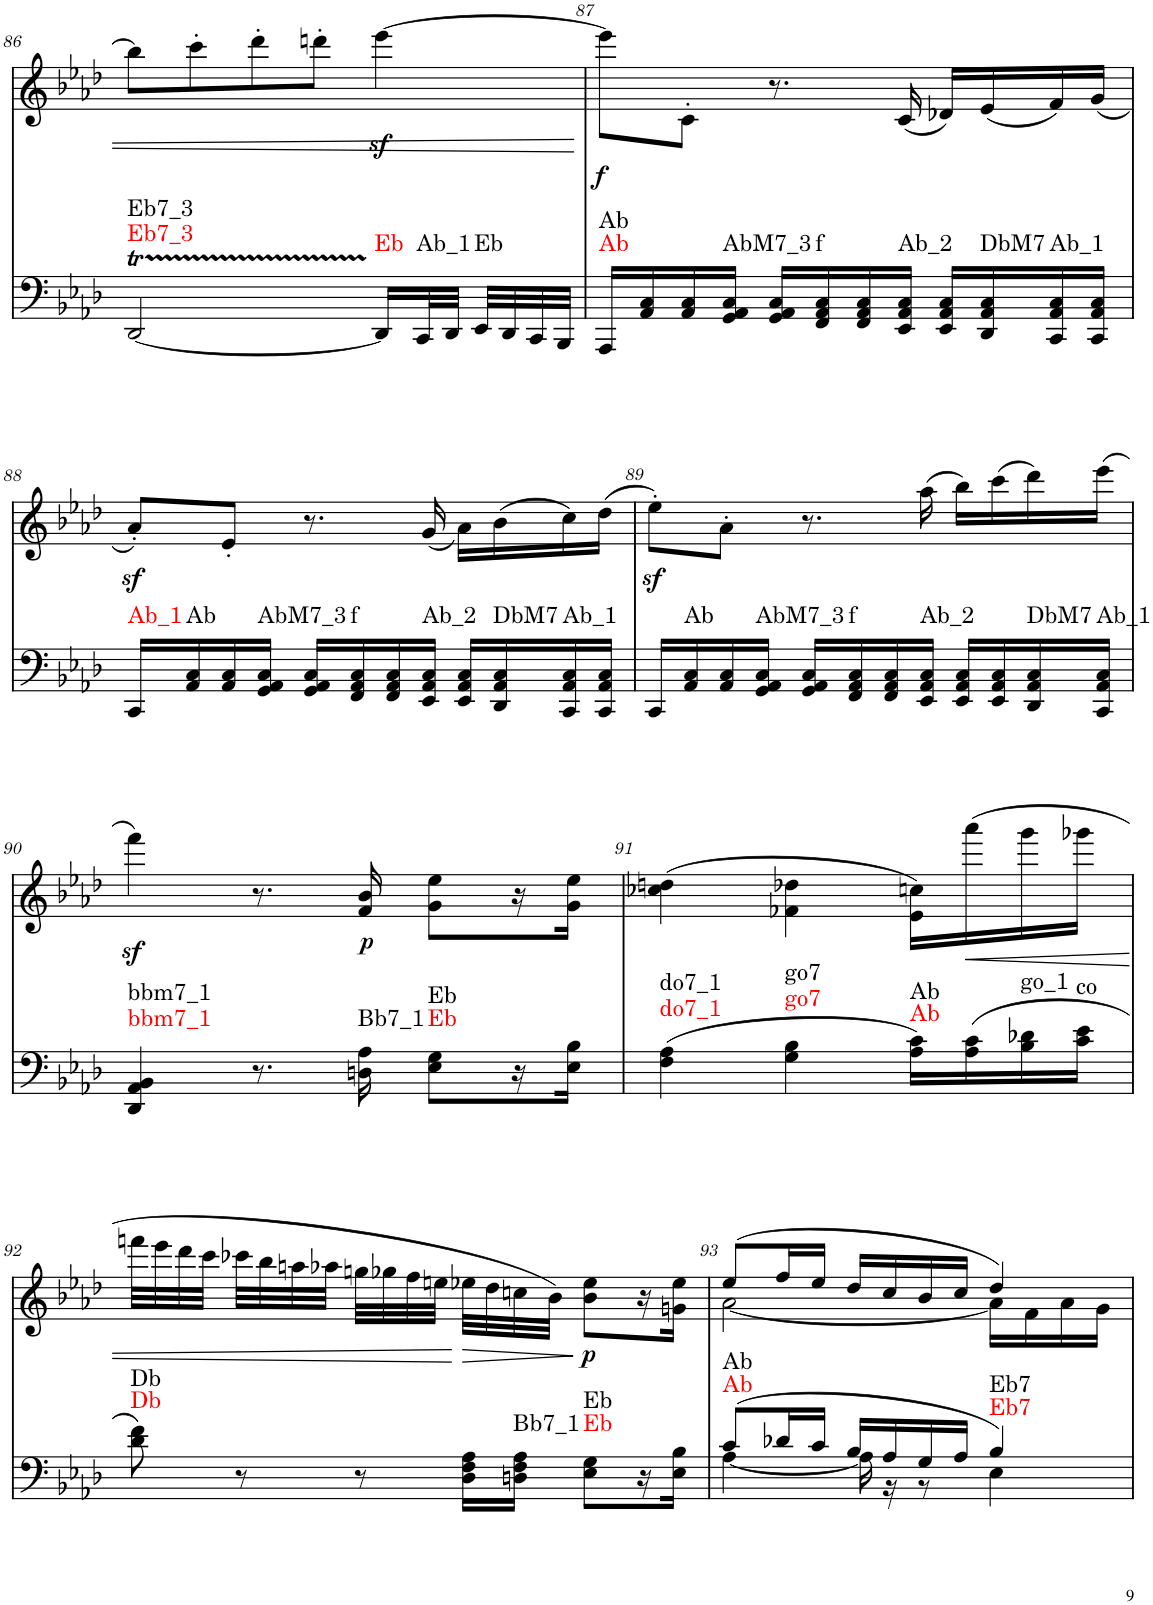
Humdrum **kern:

**kern	**harte	**kern	**text	**dynam
*part2	*part2	*part1	*part1	*part1
*staff2	*	*staff1	*staff1	*staff1
*I"Piano	*	*I"Piano	*	*
*I'Pno	*	*I'Pno	*	*
!!LO:PB:g=z
*clefF4	*	*clefG2	*	*
*k[b-e-a-d-]	*	*k[b-e-a-d-]	*	*
*M3/4	*	*M3/4	*	*
=86	=86	=86	=86	=86
!	!LO:H:n=1:kt=Eb7_3	!	!	!
!	!LO:H:n=2:kt=Eb7_3	!	!	!
[2DD-T/	N N	8bb-\L]	.	.
.	.	8ccc'\	.	.
.	.	8ddd-'\	.	.
.	.	8dddn'\J	.	.
!	!LO:H:kt=Eb	!	!	!
16DD-/LL]	N	[4eee-z<\	.	.
!	!LO:H:kt=Ab_1	!	!	!
32CC/L	N	.	.	.
32DD-/JJJ	.	.	.	.
!	!LO:H:kt=Eb	!	!	!
32EE-/LLL	N	.	.	.
32DD-/	.	.	.	.
32CC/	.	.	.	.
32BBB-/JJJ	.	.	.	.
=87	=87	=87	=87	=87
!	!LO:H:n=1:kt=Ab	!	!LO:LY:b	!
!	!LO:H:n=2:kt=Ab	!	!	!
16AAA-/LL	N N	8eee-\L]	.	.
16AA-/ 16C/	.	.	.	.
16AA-/ 16C/	.	8c'\J	.	.
!	!LO:H:kt=AbM7_3	!	!	!
16GG/ 16AA-/ 16C/JJ	N	.	.	.
16GG/ 16AA-/ 16C/LL	.	8.r	.	.
!	!LO:H:kt=f	!	!	!
16FF/ 16AA-/ 16C/	N	.	.	.
16FF/ 16AA-/ 16C/	.	.	.	.
!	!LO:H:kt=Ab_2	!	!	!
16EE-/ 16AA-/ 16C/JJ	N	(16c/	.	.
16EE-/ 16AA-/ 16C/LL	.	16d-X/LL)	.	.
!	!LO:H:kt=DbM7	!	!	!
16DD-/ 16AA-/ 16C/	N	(16e-/	.	.
!	!LO:H:kt=Ab_1	!	!	!
16CC/ 16AA-/ 16C/	N	16f/)	.	.
16CC/ 16AA-/ 16C/JJ	.	(16g/JJ	.	.
!!LO:LB:g=z
=88	=88	=88	=88	=88
!	!LO:H:kt=Ab_1	!	!	!
16CC/LL	N	8a-z<'/L)	.	.
!	!LO:H:kt=Ab	!	!	!
16AA-/ 16C/	N	.	.	.
16AA-/ 16C/	.	8e-'/J	.	.
!	!LO:H:kt=AbM7_3	!	!	!
16GG/ 16AA-/ 16C/JJ	N	.	.	.
16GG/ 16AA-/ 16C/LL	.	8.r	.	.
!	!LO:H:kt=f	!	!	!
16FF/ 16AA-/ 16C/	N	.	.	.
16FF/ 16AA-/ 16C/	.	.	.	.
!	!LO:H:kt=Ab_2	!	!	!
16EE-/ 16AA-/ 16C/JJ	N	(<16g/	.	.
16EE-/ 16AA-/ 16C/LL	.	16a-\LL)	.	.
!	!LO:H:kt=DbM7	!	!	!
16DD-/ 16AA-/ 16C/	N	(16b-\	.	.
!	!LO:H:kt=Ab_1	!	!	!
16CC/ 16AA-/ 16C/	N	16cc\)	.	.
16CC/ 16AA-/ 16C/JJ	.	(16dd-\JJ	.	.
=89	=89	=89	=89	=89
16CC/LL	.	8ee-z<'\L)	.	.
!	!LO:H:kt=Ab	!	!	!
16AA-/ 16C/	N	.	.	.
16AA-/ 16C/	.	8a-'\J	.	.
!	!LO:H:kt=AbM7_3	!	!	!
16GG/ 16AA-/ 16C/JJ	N	.	.	.
16GG/ 16AA-/ 16C/LL	.	8.r	.	.
!	!LO:H:kt=f	!	!	!
16FF/ 16AA-/ 16C/	N	.	.	.
16FF/ 16AA-/ 16C/	.	.	.	.
!	!LO:H:kt=Ab_2	!	!	!
16EE-/ 16AA-/ 16C/JJ	N	(16aa-\	.	.
16EE-/ 16AA-/ 16C/LL	.	16bb-\LL)	.	.
16EE-/ 16AA-/ 16C/	.	(16ccc\	.	.
!	!LO:H:kt=DbM7	!	!	!
16DD-/ 16AA-/ 16C/	N	16ddd-\)	.	.
!	!LO:H:kt=Ab_1	!	!	!
16CC/ 16AA-/ 16C/JJ	N	(16eee-\JJ	.	.
!!LO:LB:g=z
=90	=90	=90	=90	=90
!	!LO:H:n=1:kt=bbm7_1	!	!	!
!	!LO:H:n=2:kt=bbm7_1	!	!	!
4DD-/ 4AA-/ 4BB-/	N N	4fffz<\)	.	.
8.r	.	8.r	.	.
!	!LO:H:kt=Bb7_1	!	!LO:LY:b	!
16Dn\ 16A-\	N	16f/ 16b-/	.	.
!	!LO:H:n=1:kt=Eb	!	!	!
!	!LO:H:n=2:kt=Eb	!	!	!
8E-\ 8G\L	N N	8g\ 8ee-\L	.	.
16r	.	16r	.	.
16E-\ 16B-\JJ	.	16g\ 16ee-\JJ	.	.
=91	=91	=91	=91	=91
!	!LO:H:n=1:kt=do7_1	!	!	!
!	!LO:H:n=2:kt=do7_1	!	!	!
(4F\ 4A-\	N N	(4cc-X\ 4ddn\	.	.
!	!LO:H:n=1:kt=go7	!	!	!
!	!LO:H:n=2:kt=go7	!	!	!
4G\ 4B-\	N N	4f-X\ 4dd-X\	.	.
!	!LO:H:n=1:kt=Ab	!	!	!
!	!LO:H:n=2:kt=Ab	!	!	!
16A-\ 16c\LL)	N N	16e-\ 16ccn\LL)	.	.
!	!	!	!	!LO:HP:b
(16A-\ 16c\	.	(16aaa-\	.	<
!	!LO:H:kt=go_1	!	!	!
16B-\ 16d-X\	N	16ggg\	.	.
!	!LO:H:kt=co	!	!	!
16c\ 16e-\JJ	N	16ggg-X\JJ	.	.
!!LO:LB:g=z
=92	=92	=92	=92	=92
!	!LO:H:n=1:kt=Db	!	!	!
!	!LO:H:n=2:kt=Db	!	!	!
8d-\ 8f\)	N N	32fffn\LLL	.	.
.	.	32eee-\	.	.
.	.	32ddd-\	.	.
.	.	32ccc\JJJ	.	.
8r	.	32ccc-X\LLL	.	.
.	.	32bb-\	.	.
.	.	32aan\	.	.
.	.	32aa-X\JJJ	.	.
8r	.	32ggn\LLL	.	.
.	.	32gg-X\	.	.
.	.	32ff\	.	.
.	.	32een\JJJ	.	.
!	!	!	!	!LO:HP:n=1:b
16D-\ 16F\ 16A-\LL	.	32ee-X\LLL	.	[ >
.	.	32dd-\	.	.
!	!LO:H:kt=Bb7_1	!	!	!
16Dn\ 16F\ 16A-\JJ	N	32ccn\	.	.
.	.	32b-\JJJ)	.	.
!	!LO:H:n=1:kt=Eb	!	!	!LO:DY:n=1:b
!	!LO:H:n=2:kt=Eb	!	!	!
8E-\ 8G\L	N N	8b-\ 8ee-\L	.	] p
16r	.	16r	.	.
16E-\ 16B-\JJ	.	16gn\ 16ee-\JJ	.	.
=93	=93	=93	=93	=93
*^	*	*^	*	*
!	!	!LO:H:n=1:kt=Ab	!	!	!	!
!	!	!LO:H:n=2:kt=Ab	!	!	!	!
(8c/L	[4A-\	N N	(8ee-/L	[2a-\	.	.
16d-X/L	.	.	16ff/L	.	.	.
16c/JJ	.	.	16ee-/JJ	.	.	.
16B-/LL	16A-\]	.	16dd-/LL	.	.	.
16A-/	16r	.	16cc/	.	.	.
16G/	8r	.	16b-/	.	.	.
16A-/JJ	.	.	16cc/JJ	.	.	.
!	!	!LO:H:n=1:kt=Eb7	!	!	!	!
!	!	!LO:H:n=2:kt=Eb7	!	!	!	!
4B-/)	4E-\	N N	4dd-/)	16a-\LL]	.	.
.	.	.	.	16f\	.	.
.	.	.	.	16a-\	.	.
.	.	.	.	16g\JJ	.	.
*v	*v	*	*	*	*	*
*	*	*v	*v	*	*
=	=	=	=	=
*-	*-	*-	*-	*-
